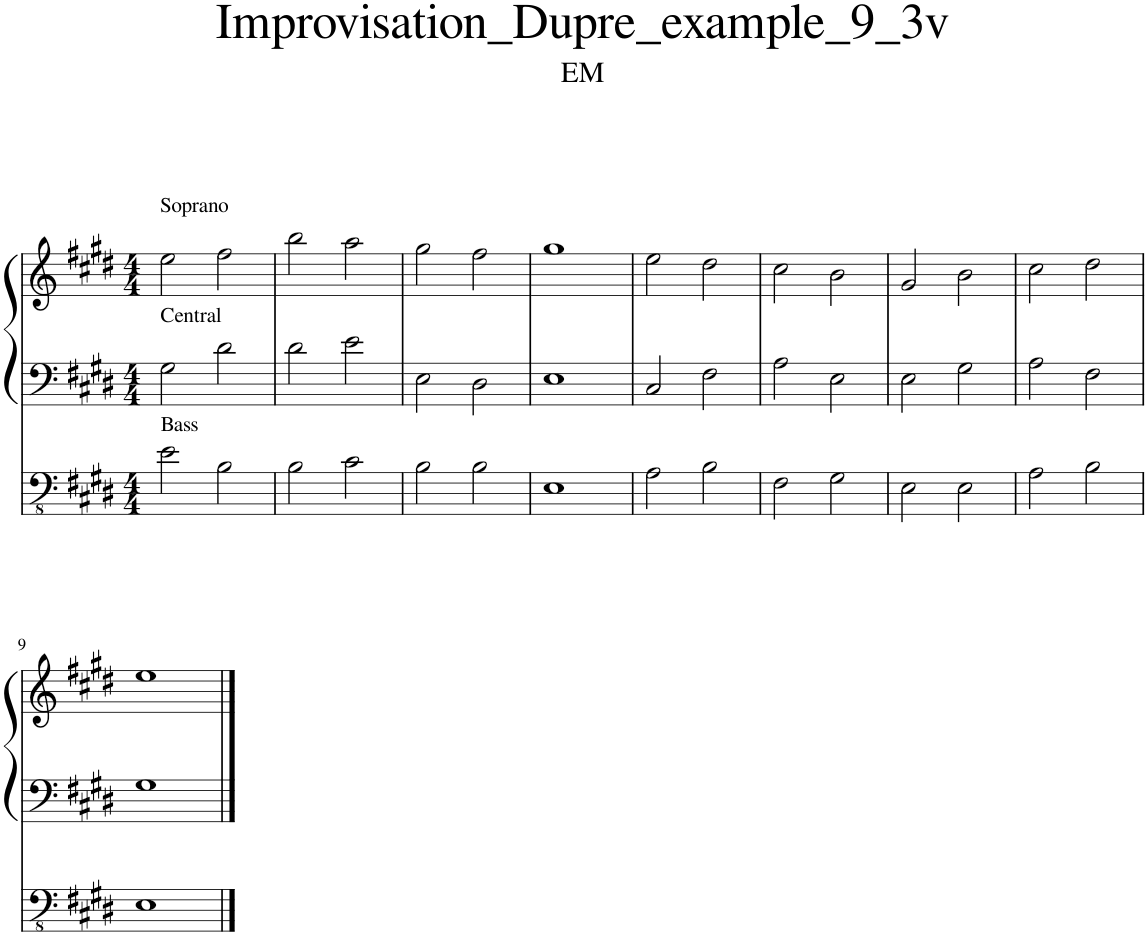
**kern	**kern	**kern
*part1	*part1	*part1
*staff3	*staff2	*staff1
*I"Orgue à tuyaux	*	*
*I'Org.	*	*
*clefFv4	*clefF4	*clefG2
*k[f#c#g#d#]	*k[f#c#g#d#]	*k[f#c#g#d#]
*M4/4	*M4/4	*M4/4
=1	=1	=1
!	!	!LO:TX:a:t=Soprano
!	!LO:TX:a:t=Central	!
!LO:TX:a:t=Bass	!	!
2E\	2G#\	2ee\
2BB\	2d#\	2ff#\
=2	=2	=2
2BB\	2d#\	2bb\
2C#\	2e\	2aa\
=3	=3	=3
2BB\	2E\	2gg#\
2BB\	2D#\	2ff#\
=4	=4	=4
1EE	1E	1gg#
=5	=5	=5
2AA\	2C#/	2ee\
2BB\	2F#\	2dd#\
=6	=6	=6
2FF#\	2A\	2cc#\
2GG#\	2E\	2b\
=7	=7	=7
2EE\	2E\	2g#/
2EE\	2G#\	2b\
=8	=8	=8
2AA\	2A\	2cc#\
2BB\	2F#\	2dd#\
!!LO:LB:g=z
=9	=9	=9
1EE	1G#	1ee
==	==	==
*-	*-	*-
